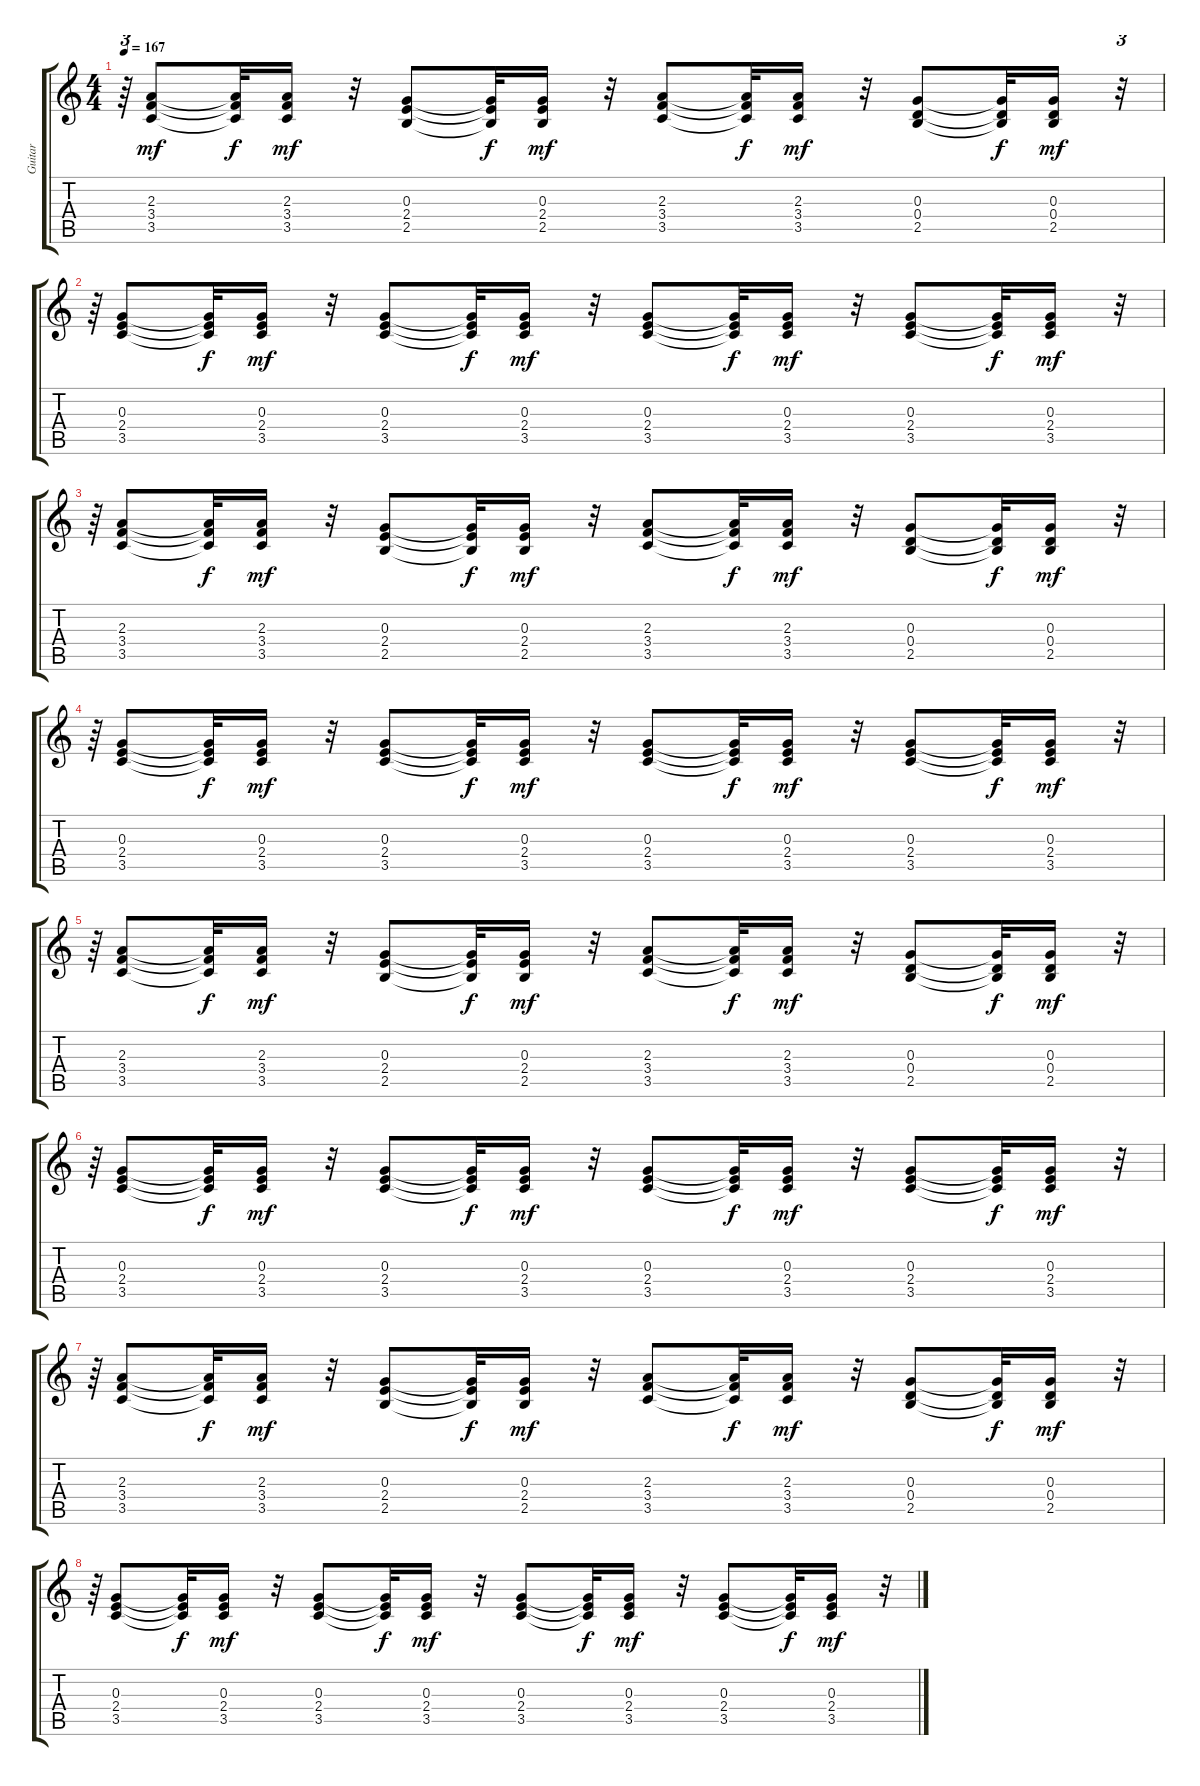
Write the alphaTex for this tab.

\track ("Guitar" "Guitar") {instrument distortionguitar}
\staff {score tabs}
\tuning (E4 B3 G3 D3 A2 E2) {hide}
\ts (4 4)
\tempo 167
\clef g2
\ks c
r.64{tu (3 2) dy mf} (2.3 3.4 3.5).8 (2.3{t} 3.4{t} 3.5{t}).32{dy f} (2.3 3.4 3.5).16{dy mf} r.32 (0.3 2.4 2.5).8 (0.3{t} 2.4{t} 2.5{t}).32{dy f} (0.3 2.4 2.5).16{dy mf} r.32 (2.3 3.4 3.5).8 (2.3{t} 3.4{t} 3.5{t}).32{dy f} (2.3 3.4 3.5).16{dy mf} r.32 (0.3 0.4 2.5).8 (0.3{t} 0.4{t} 2.5{t}).32{dy f} (0.3 0.4 2.5).16{dy mf} r.32{tu (3 2)} |
r.64{tu (3 2)} (0.3 2.4 3.5).8 (0.3{t} 2.4{t} 3.5{t}).32{dy f} (0.3 2.4 3.5).16{dy mf} r.32 (0.3 2.4 3.5).8 (0.3{t} 2.4{t} 3.5{t}).32{dy f} (0.3 2.4 3.5).16{dy mf} r.32 (0.3 2.4 3.5).8 (0.3{t} 2.4{t} 3.5{t}).32{dy f} (0.3 2.4 3.5).16{dy mf} r.32 (0.3 2.4 3.5).8 (0.3{t} 2.4{t} 3.5{t}).32{dy f} (0.3 2.4 3.5).16{dy mf} r.32{tu (3 2)} |
r.64{tu (3 2)} (2.3 3.4 3.5).8 (2.3{t} 3.4{t} 3.5{t}).32{dy f} (2.3 3.4 3.5).16{dy mf} r.32 (0.3 2.4 2.5).8 (0.3{t} 2.4{t} 2.5{t}).32{dy f} (0.3 2.4 2.5).16{dy mf} r.32 (2.3 3.4 3.5).8 (2.3{t} 3.4{t} 3.5{t}).32{dy f} (2.3 3.4 3.5).16{dy mf} r.32 (0.3 0.4 2.5).8 (0.3{t} 0.4{t} 2.5{t}).32{dy f} (0.3 0.4 2.5).16{dy mf} r.32{tu (3 2)} |
r.64{tu (3 2)} (0.3 2.4 3.5).8 (0.3{t} 2.4{t} 3.5{t}).32{dy f} (0.3 2.4 3.5).16{dy mf} r.32 (0.3 2.4 3.5).8 (0.3{t} 2.4{t} 3.5{t}).32{dy f} (0.3 2.4 3.5).16{dy mf} r.32 (0.3 2.4 3.5).8 (0.3{t} 2.4{t} 3.5{t}).32{dy f} (0.3 2.4 3.5).16{dy mf} r.32 (0.3 2.4 3.5).8 (0.3{t} 2.4{t} 3.5{t}).32{dy f} (0.3 2.4 3.5).16{dy mf} r.32{tu (3 2)} |
r.64{tu (3 2)} (2.3 3.4 3.5).8 (2.3{t} 3.4{t} 3.5{t}).32{dy f} (2.3 3.4 3.5).16{dy mf} r.32 (0.3 2.4 2.5).8 (0.3{t} 2.4{t} 2.5{t}).32{dy f} (0.3 2.4 2.5).16{dy mf} r.32 (2.3 3.4 3.5).8 (2.3{t} 3.4{t} 3.5{t}).32{dy f} (2.3 3.4 3.5).16{dy mf} r.32 (0.3 0.4 2.5).8 (0.3{t} 0.4{t} 2.5{t}).32{dy f} (0.3 0.4 2.5).16{dy mf} r.32{tu (3 2)} |
r.64{tu (3 2)} (0.3 2.4 3.5).8{volume 11} (0.3{t} 2.4{t} 3.5{t}).32{dy f} (0.3 2.4 3.5).16{dy mf} r.32 (0.3 2.4 3.5).8 (0.3{t} 2.4{t} 3.5{t}).32{dy f} (0.3 2.4 3.5).16{dy mf} r.32 (0.3 2.4 3.5).8 (0.3{t} 2.4{t} 3.5{t}).32{dy f} (0.3 2.4 3.5).16{dy mf} r.32 (0.3 2.4 3.5).8 (0.3{t} 2.4{t} 3.5{t}).32{dy f} (0.3 2.4 3.5).16{dy mf} r.32{tu (3 2)} |
r.64{tu (3 2)} (2.3 3.4 3.5).8 (2.3{t} 3.4{t} 3.5{t}).32{dy f} (2.3 3.4 3.5).16{dy mf} r.32 (0.3 2.4 2.5).8 (0.3{t} 2.4{t} 2.5{t}).32{dy f} (0.3 2.4 2.5).16{dy mf} r.32 (2.3 3.4 3.5).8 (2.3{t} 3.4{t} 3.5{t}).32{dy f} (2.3 3.4 3.5).16{dy mf} r.32 (0.3 0.4 2.5).8 (0.3{t} 0.4{t} 2.5{t}).32{dy f} (0.3 0.4 2.5).16{dy mf} r.32{tu (3 2)} |
r.64{tu (3 2)} (0.3 2.4 3.5).8 (0.3{t} 2.4{t} 3.5{t}).32{dy f} (0.3 2.4 3.5).16{dy mf} r.32 (0.3 2.4 3.5).8 (0.3{t} 2.4{t} 3.5{t}).32{dy f} (0.3 2.4 3.5).16{dy mf} r.32 (0.3 2.4 3.5).8 (0.3{t} 2.4{t} 3.5{t}).32{dy f} (0.3 2.4 3.5).16{dy mf} r.32 (0.3 2.4 3.5).8 (0.3{t} 2.4{t} 3.5{t}).32{dy f} (0.3 2.4 3.5).16{dy mf} r.32{tu (3 2)}
